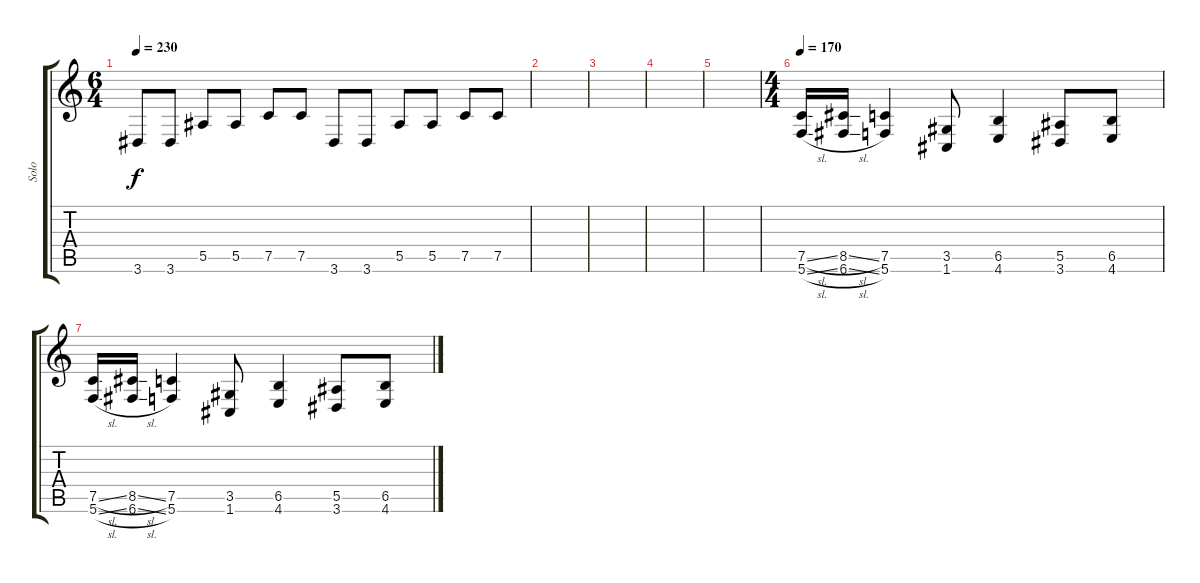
\track ("Solo" "Solo") {instrument distortionguitar}
\staff {score tabs}
\tuning (C4 G3 Eb3 Bb2 F2 C2) {hide}
\ts (6 4)
\tempo 230
\clef g2
\ks c
3.6.8{dy f} 3.6.8 5.5.8 5.5.8 7.5.8 7.5.8 3.6.8 3.6.8 5.5.8 5.5.8 7.5.8 7.5.8 |
|
|
|
|
\ts (4 4)
\tempo 170
(7.5{sl} 5.6{sl}).16 (8.5{sl} 6.6{sl}).16 (7.5 5.6).4 (3.5 1.6).8 (6.5 4.6).4 (5.5 3.6).8 (6.5 4.6).8 |
(7.5{sl} 5.6{sl}).16 (8.5{sl} 6.6{sl}).16 (7.5 5.6).4 (3.5 1.6).8 (6.5 4.6).4 (5.5 3.6).8 (6.5 4.6).8
